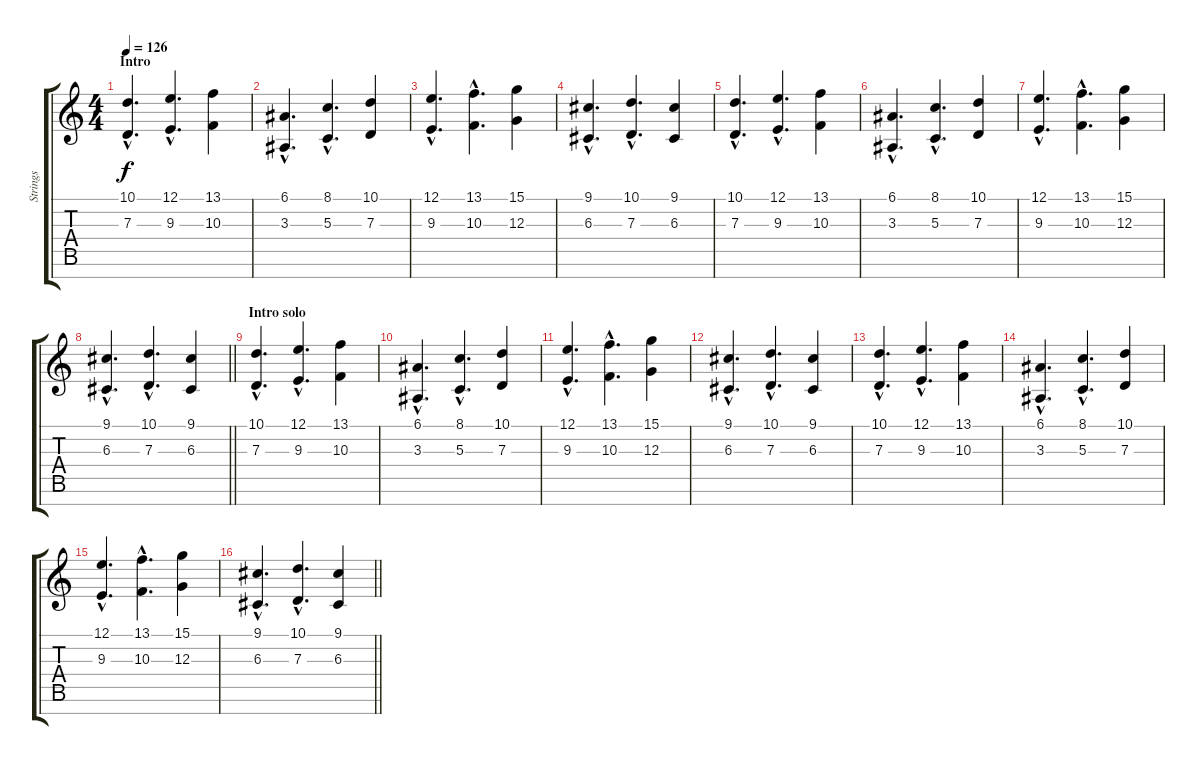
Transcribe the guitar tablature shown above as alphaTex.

\track ("Strings" "Strings") {instrument stringensemble1}
\staff {score tabs}
\tuning (E4 B3 G3 D3 A2 E2 B1) {hide}
\ts (4 4)
\section ("" "Intro")
\tempo 126
\clef g2
\ks c
(10.1{hac} 7.3{hac}).4{d dy f instrument stringensemble1} (12.1{hac} 9.3{hac}).4{d} (13.1 10.3).4 |
(6.1{hac} 3.3{hac}).4{d} (8.1{hac} 5.3{hac}).4{d} (10.1 7.3).4 |
(12.1{hac} 9.3{hac}).4{d} (13.1{hac} 10.3{hac}).4{d} (15.1 12.3).4 |
(9.1{hac} 6.3{hac}).4{d} (10.1{hac} 7.3{hac}).4{d} (9.1 6.3).4 |
(10.1{hac} 7.3{hac}).4{d} (12.1{hac} 9.3{hac}).4{d} (13.1 10.3).4 |
(6.1{hac} 3.3{hac}).4{d} (8.1{hac} 5.3{hac}).4{d} (10.1 7.3).4 |
(12.1{hac} 9.3{hac}).4{d} (13.1{hac} 10.3{hac}).4{d} (15.1 12.3).4 |
\barLineRight lightlight
(9.1{hac} 6.3{hac}).4{d} (10.1{hac} 7.3{hac}).4{d} (9.1 6.3).4 |
\section ("" "Intro solo")
(10.1{hac} 7.3{hac}).4{d} (12.1{hac} 9.3{hac}).4{d} (13.1 10.3).4 |
(6.1{hac} 3.3{hac}).4{d} (8.1{hac} 5.3{hac}).4{d} (10.1 7.3).4 |
(12.1{hac} 9.3{hac}).4{d} (13.1{hac} 10.3{hac}).4{d} (15.1 12.3).4 |
(9.1{hac} 6.3{hac}).4{d} (10.1{hac} 7.3{hac}).4{d} (9.1 6.3).4 |
(10.1{hac} 7.3{hac}).4{d} (12.1{hac} 9.3{hac}).4{d} (13.1 10.3).4 |
(6.1{hac} 3.3{hac}).4{d} (8.1{hac} 5.3{hac}).4{d} (10.1 7.3).4 |
(12.1{hac} 9.3{hac}).4{d} (13.1{hac} 10.3{hac}).4{d} (15.1 12.3).4 |
\barLineRight lightlight
(9.1{hac} 6.3{hac}).4{d} (10.1{hac} 7.3{hac}).4{d} (9.1 6.3).4
